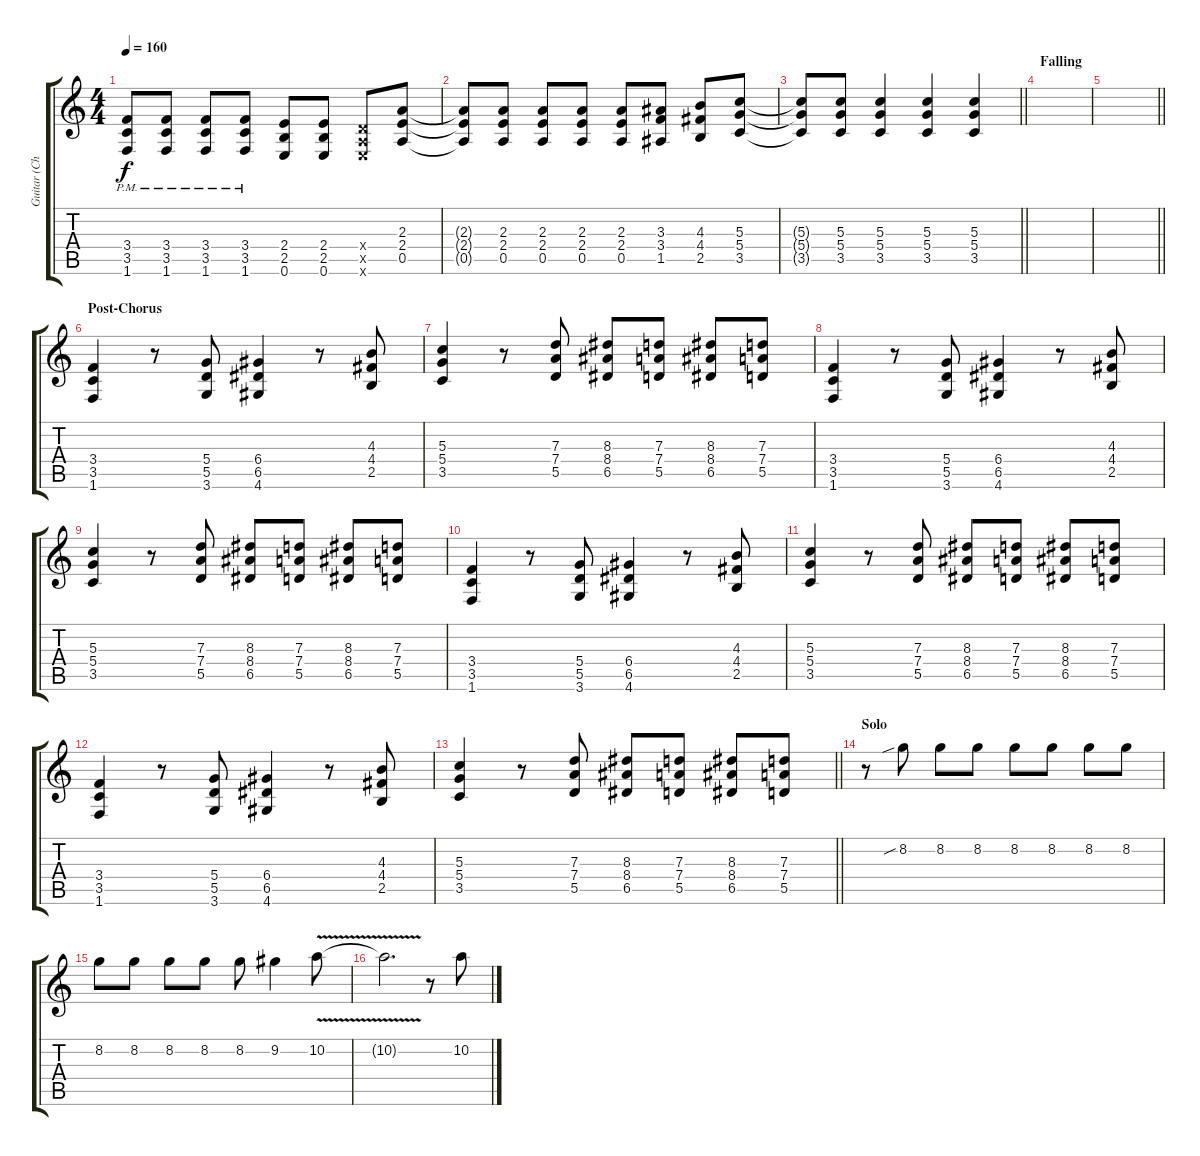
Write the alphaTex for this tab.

\track ("Guitar (Chooch)" "Guitar (Ch") {instrument electricguitarclean}
\staff {score tabs}
\tuning (E4 B3 G3 D3 A2 E2) {hide}
\ts (4 4)
\tempo 160
\clef g2
\ks c
(3.4{pm} 3.5{pm} 1.6{pm}).8{dy f} (3.4{pm} 3.5{pm} 1.6{pm}).8 (3.4{pm} 3.5{pm} 1.6{pm}).8 (3.4{pm} 3.5{pm} 1.6{pm}).8 (2.4 2.5 0.6).8 (2.4 2.5 0.6).8 (0.4{x} 0.5{x} 0.6{x}).8 (2.3 2.4 0.5).8 |
(2.3{t} 2.4{t} 0.5{t}).8 (2.3 2.4 0.5).8 (2.3 2.4 0.5).8 (2.3 2.4 0.5).8 (2.3 2.4 0.5).8 (3.3 3.4 1.5).8 (4.3 4.4 2.5).8 (5.3 5.4 3.5).8 |
\barLineRight lightlight
(5.3{t} 5.4{t} 3.5{t}).8 (5.3 5.4 3.5).8 (5.3 5.4 3.5).4 (5.3 5.4 3.5).4 (5.3 5.4 3.5).4 |
\section ("" "Falling")
|
\barLineRight lightlight
|
\section ("" "Post-Chorus")
(3.4 3.5 1.6).4 r.8 (5.4 5.5 3.6).8 (6.4 6.5 4.6).4 r.8 (4.3 4.4 2.5).8 |
(5.3 5.4 3.5).4 r.8 (7.3 7.4 5.5).8 (8.3 8.4 6.5).8 (7.3 7.4 5.5).8 (8.3 8.4 6.5).8 (7.3 7.4 5.5).8 |
(3.4 3.5 1.6).4 r.8 (5.4 5.5 3.6).8 (6.4 6.5 4.6).4 r.8 (4.3 4.4 2.5).8 |
(5.3 5.4 3.5).4 r.8 (7.3 7.4 5.5).8 (8.3 8.4 6.5).8 (7.3 7.4 5.5).8 (8.3 8.4 6.5).8 (7.3 7.4 5.5).8 |
(3.4 3.5 1.6).4 r.8 (5.4 5.5 3.6).8 (6.4 6.5 4.6).4 r.8 (4.3 4.4 2.5).8 |
(5.3 5.4 3.5).4 r.8 (7.3 7.4 5.5).8 (8.3 8.4 6.5).8 (7.3 7.4 5.5).8 (8.3 8.4 6.5).8 (7.3 7.4 5.5).8 |
(3.4 3.5 1.6).4 r.8 (5.4 5.5 3.6).8 (6.4 6.5 4.6).4 r.8 (4.3 4.4 2.5).8 |
\barLineRight lightlight
(5.3 5.4 3.5).4 r.8 (7.3 7.4 5.5).8 (8.3 8.4 6.5).8 (7.3 7.4 5.5).8 (8.3 8.4 6.5).8 (7.3 7.4 5.5).8 |
\section ("" "Solo")
r.8 8.2{sib}.8 8.2.8 8.2.8 8.2.8 8.2.8 8.2.8 8.2.8 |
8.2.8 8.2.8 8.2.8 8.2.8 8.2.8 9.2.4 10.2{v}.8 |
10.2{t}.2{d} r.8 10.2.8
